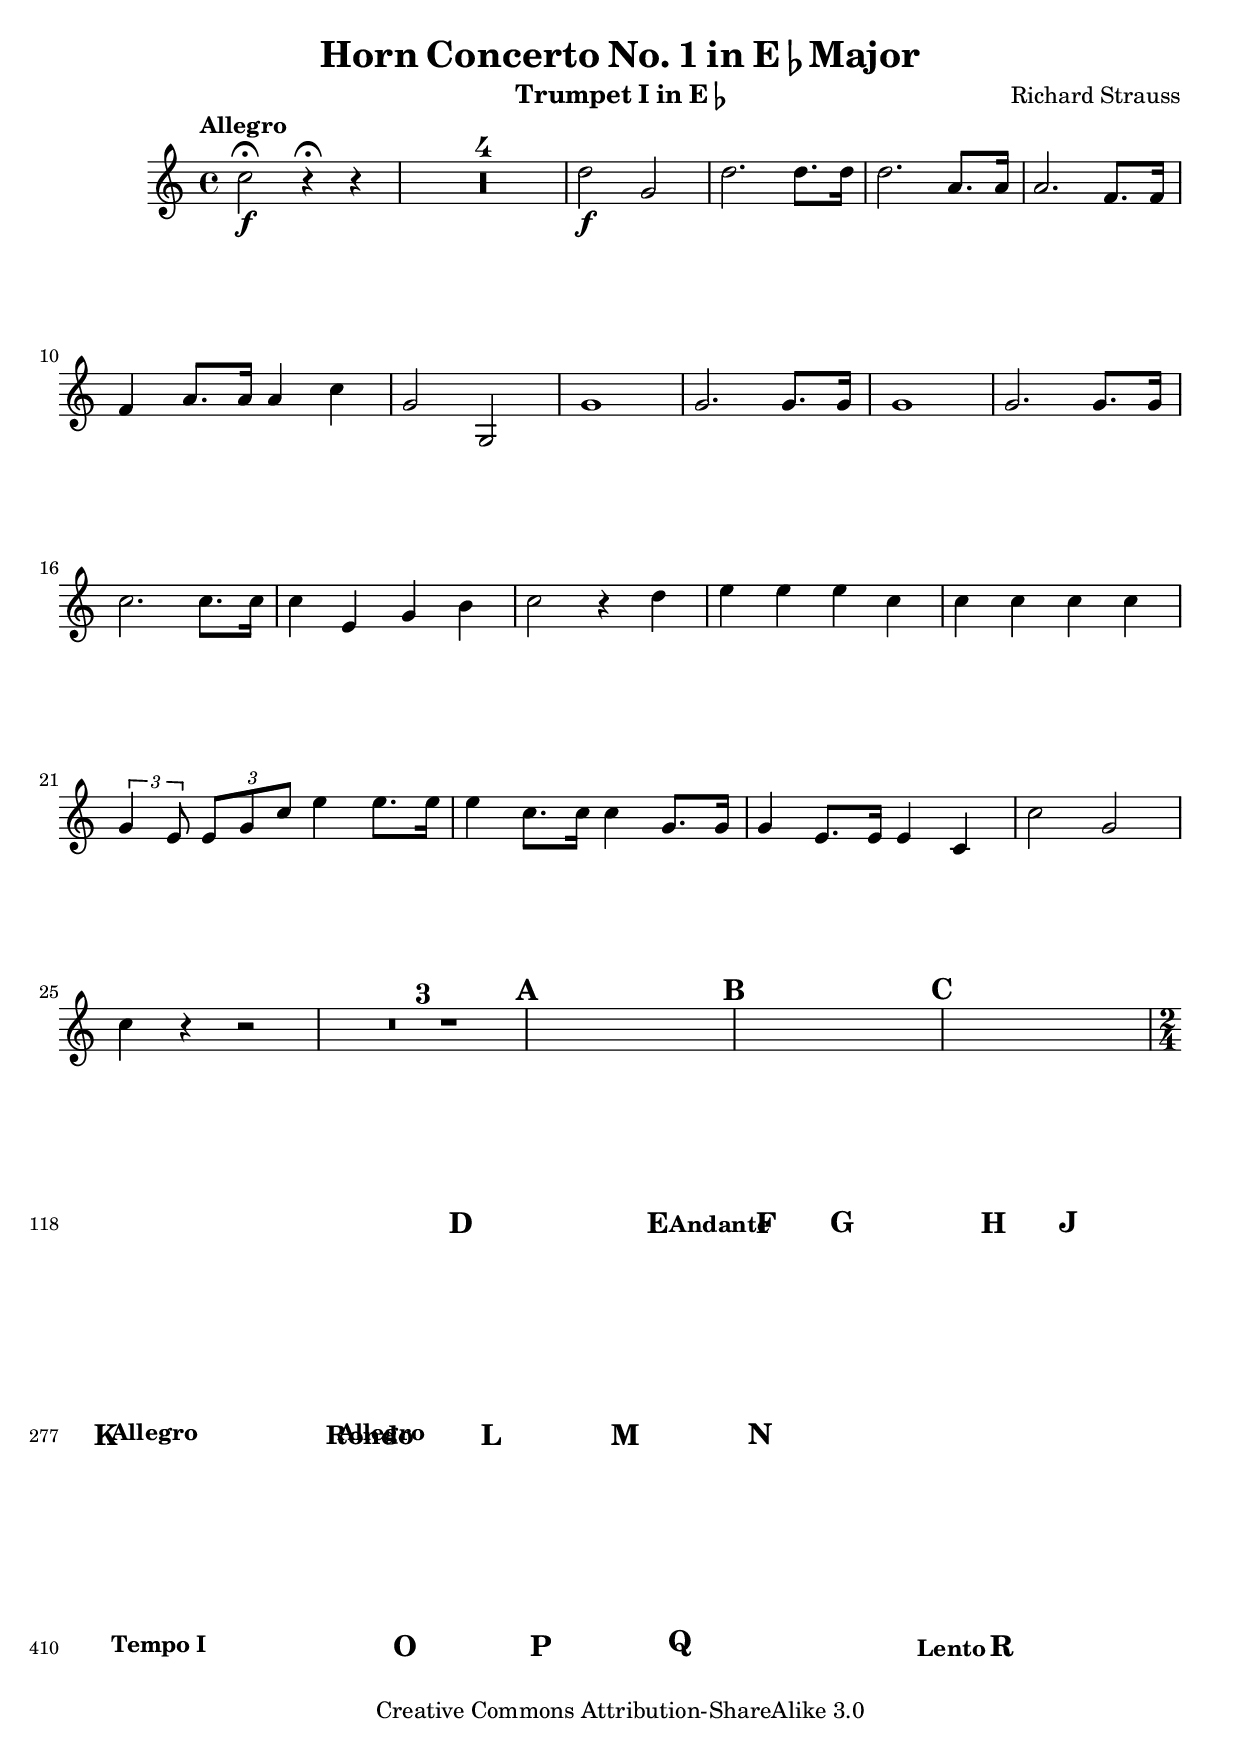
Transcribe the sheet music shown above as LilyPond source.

\version "2.13.22"

\version "2.12.2"

\include "defs.ily"

trumpetOneMvtI = \relative c''
{
  \transposition ees
  c2\f\fermata r4\fermata r |
  R1*4 |
  d2\f g, |
  d'2. d8. d16 |
  d2. a8. a16 |
  a2. f8. f16 |
  f4 a8. a16 a4 c |
  g2 g, |
  g'1 |
  g2. g8. g16 |
  g1 |
  g2. g8. g16 |
  c2. c8. c16 |
  c4 e, g b |
  c2 r4 d |
  e e e c |
  c c c c |
  \times 2/3 {g4 e8} \times 2/3 {e8 g c} e4 e8. e16 |
  e4 c8. c16 c4 g8. g16 |
  g4 e8. e16 e4 c |
  c'2 g |
  c4 r r2 |
  R1*3 |

  %A
}

trumpetOneMvtII = \relative c'
{
}

trumpetOneMvtIII = \relative c'
{
}

trumpetOne = {\trumpetOneMvtI \trumpetOneMvtII \trumpetOneMvtIII}




instrument = \markup {Trumpet I in E\flat}
notes = \trumpetOne

\include "part.ily"
